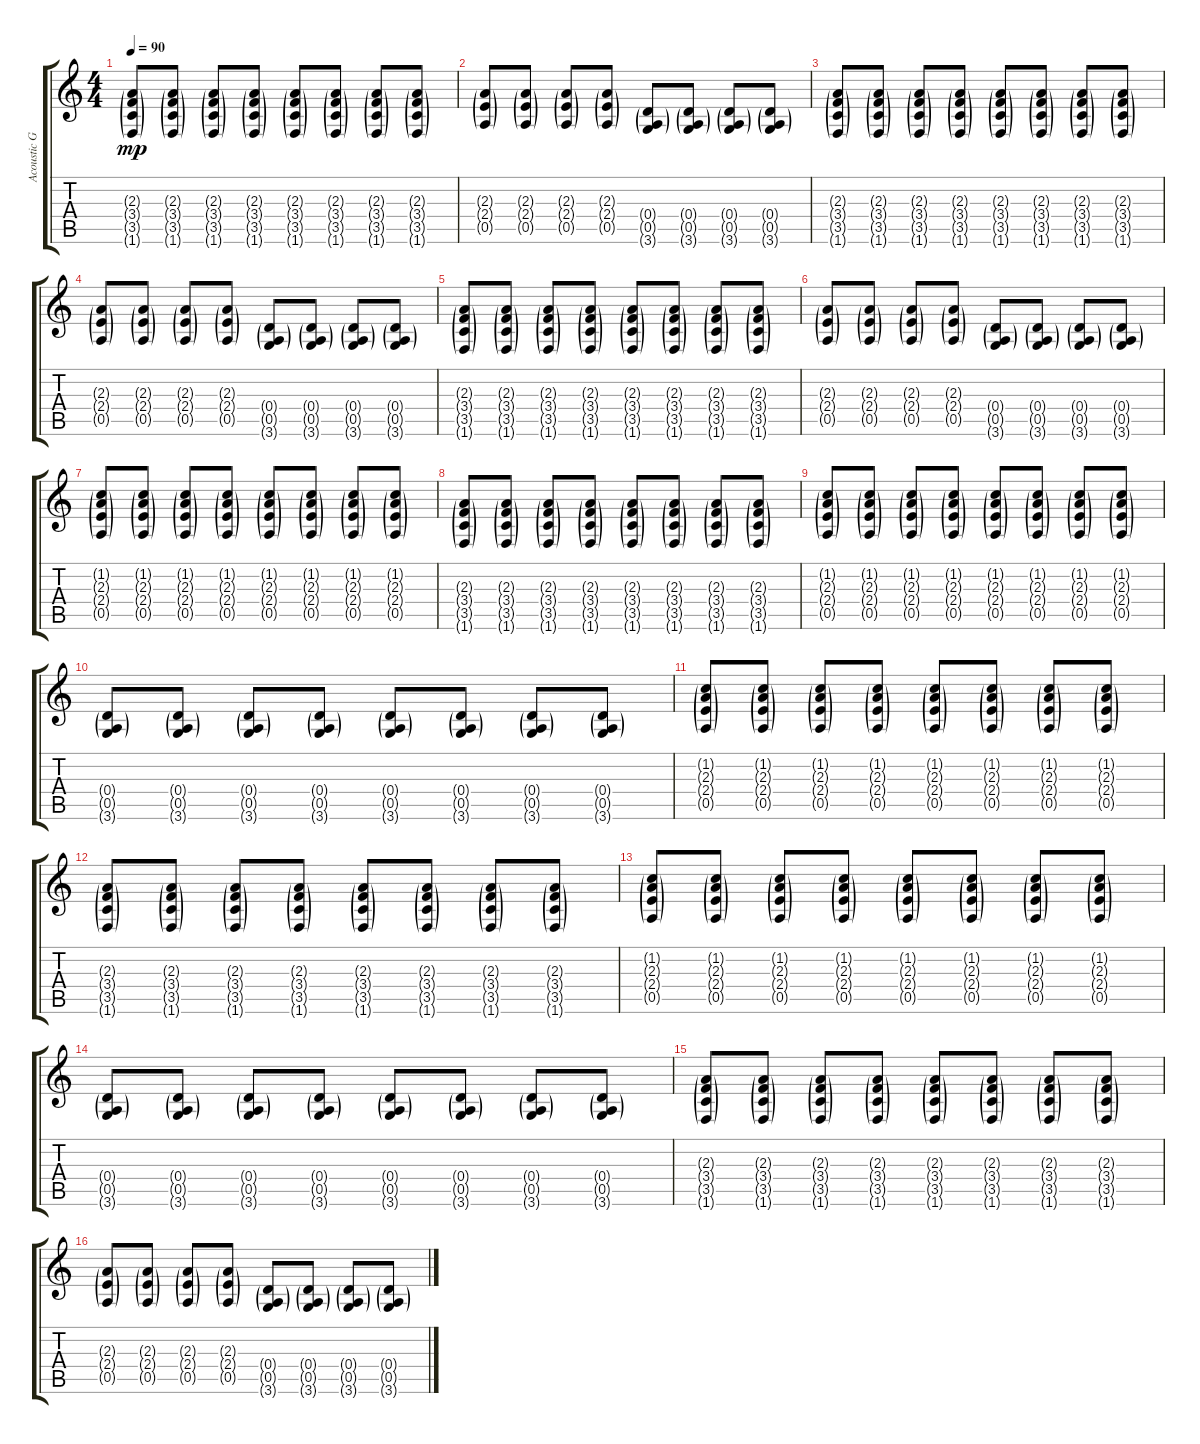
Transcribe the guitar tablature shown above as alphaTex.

\track ("Acoustic Guitar." "Acoustic G") {instrument acousticguitarnylon}
\staff {score tabs}
\tuning (E4 B3 G3 D3 A2 E2) {hide}
\ts (4 4)
\tempo 90
\clef g2
\ks c
(2.3{g} 3.4{g} 3.5{g} 1.6{g}).8{dy mp} (2.3{g} 3.4{g} 3.5{g} 1.6{g}).8 (2.3{g} 3.4{g} 3.5{g} 1.6{g}).8 (2.3{g} 3.4{g} 3.5{g} 1.6{g}).8 (2.3{g} 3.4{g} 3.5{g} 1.6{g}).8 (2.3{g} 3.4{g} 3.5{g} 1.6{g}).8 (2.3{g} 3.4{g} 3.5{g} 1.6{g}).8 (2.3{g} 3.4{g} 3.5{g} 1.6{g}).8 |
(2.3{g} 2.4{g} 0.5{g}).8 (2.3{g} 2.4{g} 0.5{g}).8 (2.3{g} 2.4{g} 0.5{g}).8 (2.3{g} 2.4{g} 0.5{g}).8 (0.4{g} 0.5{g} 3.6{g}).8 (0.4{g} 0.5{g} 3.6{g}).8 (0.4{g} 0.5{g} 3.6{g}).8 (0.4{g} 0.5{g} 3.6{g}).8 |
(2.3{g} 3.4{g} 3.5{g} 1.6{g}).8 (2.3{g} 3.4{g} 3.5{g} 1.6{g}).8 (2.3{g} 3.4{g} 3.5{g} 1.6{g}).8 (2.3{g} 3.4{g} 3.5{g} 1.6{g}).8 (2.3{g} 3.4{g} 3.5{g} 1.6{g}).8 (2.3{g} 3.4{g} 3.5{g} 1.6{g}).8 (2.3{g} 3.4{g} 3.5{g} 1.6{g}).8 (2.3{g} 3.4{g} 3.5{g} 1.6{g}).8 |
(2.3{g} 2.4{g} 0.5{g}).8 (2.3{g} 2.4{g} 0.5{g}).8 (2.3{g} 2.4{g} 0.5{g}).8 (2.3{g} 2.4{g} 0.5{g}).8 (0.4{g} 0.5{g} 3.6{g}).8 (0.4{g} 0.5{g} 3.6{g}).8 (0.4{g} 0.5{g} 3.6{g}).8 (0.4{g} 0.5{g} 3.6{g}).8 |
(2.3{g} 3.4{g} 3.5{g} 1.6{g}).8 (2.3{g} 3.4{g} 3.5{g} 1.6{g}).8 (2.3{g} 3.4{g} 3.5{g} 1.6{g}).8 (2.3{g} 3.4{g} 3.5{g} 1.6{g}).8 (2.3{g} 3.4{g} 3.5{g} 1.6{g}).8 (2.3{g} 3.4{g} 3.5{g} 1.6{g}).8 (2.3{g} 3.4{g} 3.5{g} 1.6{g}).8 (2.3{g} 3.4{g} 3.5{g} 1.6{g}).8 |
(2.3{g} 2.4{g} 0.5{g}).8 (2.3{g} 2.4{g} 0.5{g}).8 (2.3{g} 2.4{g} 0.5{g}).8 (2.3{g} 2.4{g} 0.5{g}).8 (0.4{g} 0.5{g} 3.6{g}).8 (0.4{g} 0.5{g} 3.6{g}).8 (0.4{g} 0.5{g} 3.6{g}).8 (0.4{g} 0.5{g} 3.6{g}).8 |
(1.2{g} 2.3{g} 2.4{g} 0.5{g}).8 (1.2{g} 2.3{g} 2.4{g} 0.5{g}).8 (1.2{g} 2.3{g} 2.4{g} 0.5{g}).8 (1.2{g} 2.3{g} 2.4{g} 0.5{g}).8 (1.2{g} 2.3{g} 2.4{g} 0.5{g}).8 (1.2{g} 2.3{g} 2.4{g} 0.5{g}).8 (1.2{g} 2.3{g} 2.4{g} 0.5{g}).8 (1.2{g} 2.3{g} 2.4{g} 0.5{g}).8 |
(2.3{g} 3.4{g} 3.5{g} 1.6{g}).8 (2.3{g} 3.4{g} 3.5{g} 1.6{g}).8 (2.3{g} 3.4{g} 3.5{g} 1.6{g}).8 (2.3{g} 3.4{g} 3.5{g} 1.6{g}).8 (2.3{g} 3.4{g} 3.5{g} 1.6{g}).8 (2.3{g} 3.4{g} 3.5{g} 1.6{g}).8 (2.3{g} 3.4{g} 3.5{g} 1.6{g}).8 (2.3{g} 3.4{g} 3.5{g} 1.6{g}).8 |
(1.2{g} 2.3{g} 2.4{g} 0.5{g}).8 (1.2{g} 2.3{g} 2.4{g} 0.5{g}).8 (1.2{g} 2.3{g} 2.4{g} 0.5{g}).8 (1.2{g} 2.3{g} 2.4{g} 0.5{g}).8 (1.2{g} 2.3{g} 2.4{g} 0.5{g}).8 (1.2{g} 2.3{g} 2.4{g} 0.5{g}).8 (1.2{g} 2.3{g} 2.4{g} 0.5{g}).8 (1.2{g} 2.3{g} 2.4{g} 0.5{g}).8 |
(0.4{g} 0.5{g} 3.6{g}).8 (0.4{g} 0.5{g} 3.6{g}).8 (0.4{g} 0.5{g} 3.6{g}).8 (0.4{g} 0.5{g} 3.6{g}).8 (0.4{g} 0.5{g} 3.6{g}).8 (0.4{g} 0.5{g} 3.6{g}).8 (0.4{g} 0.5{g} 3.6{g}).8 (0.4{g} 0.5{g} 3.6{g}).8 |
(1.2{g} 2.3{g} 2.4{g} 0.5{g}).8 (1.2{g} 2.3{g} 2.4{g} 0.5{g}).8 (1.2{g} 2.3{g} 2.4{g} 0.5{g}).8 (1.2{g} 2.3{g} 2.4{g} 0.5{g}).8 (1.2{g} 2.3{g} 2.4{g} 0.5{g}).8 (1.2{g} 2.3{g} 2.4{g} 0.5{g}).8 (1.2{g} 2.3{g} 2.4{g} 0.5{g}).8 (1.2{g} 2.3{g} 2.4{g} 0.5{g}).8 |
(2.3{g} 3.4{g} 3.5{g} 1.6{g}).8 (2.3{g} 3.4{g} 3.5{g} 1.6{g}).8 (2.3{g} 3.4{g} 3.5{g} 1.6{g}).8 (2.3{g} 3.4{g} 3.5{g} 1.6{g}).8 (2.3{g} 3.4{g} 3.5{g} 1.6{g}).8 (2.3{g} 3.4{g} 3.5{g} 1.6{g}).8 (2.3{g} 3.4{g} 3.5{g} 1.6{g}).8 (2.3{g} 3.4{g} 3.5{g} 1.6{g}).8 |
(1.2{g} 2.3{g} 2.4{g} 0.5{g}).8 (1.2{g} 2.3{g} 2.4{g} 0.5{g}).8 (1.2{g} 2.3{g} 2.4{g} 0.5{g}).8 (1.2{g} 2.3{g} 2.4{g} 0.5{g}).8 (1.2{g} 2.3{g} 2.4{g} 0.5{g}).8 (1.2{g} 2.3{g} 2.4{g} 0.5{g}).8 (1.2{g} 2.3{g} 2.4{g} 0.5{g}).8 (1.2{g} 2.3{g} 2.4{g} 0.5{g}).8 |
(0.4{g} 0.5{g} 3.6{g}).8 (0.4{g} 0.5{g} 3.6{g}).8 (0.4{g} 0.5{g} 3.6{g}).8 (0.4{g} 0.5{g} 3.6{g}).8 (0.4{g} 0.5{g} 3.6{g}).8 (0.4{g} 0.5{g} 3.6{g}).8 (0.4{g} 0.5{g} 3.6{g}).8 (0.4{g} 0.5{g} 3.6{g}).8 |
(2.3{g} 3.4{g} 3.5{g} 1.6{g}).8 (2.3{g} 3.4{g} 3.5{g} 1.6{g}).8 (2.3{g} 3.4{g} 3.5{g} 1.6{g}).8 (2.3{g} 3.4{g} 3.5{g} 1.6{g}).8 (2.3{g} 3.4{g} 3.5{g} 1.6{g}).8 (2.3{g} 3.4{g} 3.5{g} 1.6{g}).8 (2.3{g} 3.4{g} 3.5{g} 1.6{g}).8 (2.3{g} 3.4{g} 3.5{g} 1.6{g}).8 |
(2.3{g} 2.4{g} 0.5{g}).8 (2.3{g} 2.4{g} 0.5{g}).8 (2.3{g} 2.4{g} 0.5{g}).8 (2.3{g} 2.4{g} 0.5{g}).8 (0.4{g} 0.5{g} 3.6{g}).8 (0.4{g} 0.5{g} 3.6{g}).8 (0.4{g} 0.5{g} 3.6{g}).8 (0.4{g} 0.5{g} 3.6{g}).8
